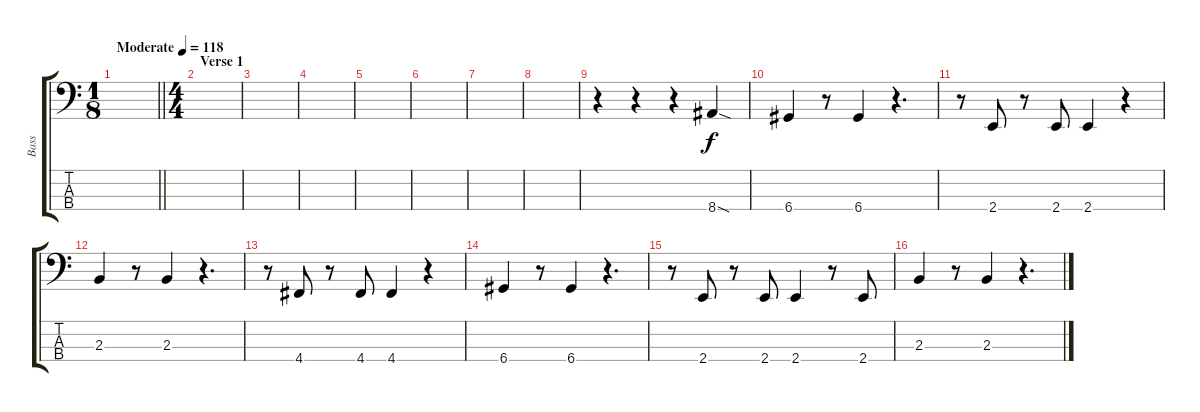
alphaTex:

\track ("Bass" "Bass") {instrument electricbassfinger}
\staff {score tabs}
\tuning (G2 D2 A1 D1) {hide}
\ts (1 8)
\tempo (118 "Moderate")
\clef f4
\barLineRight lightlight
\ks c
|
\ts (4 4)
\section ("" "Verse 1")
|
|
|
|
|
|
|
r.4 r.4 r.4 8.4{sod}.4 |
6.4.4 r.8 6.4.4 r.4{d} |
r.8 2.4.8 r.8 2.4.8 2.4.4 r.4 |
2.3.4 r.8 2.3.4 r.4{d} |
r.8 4.4.8 r.8 4.4.8 4.4.4 r.4 |
6.4.4 r.8 6.4.4 r.4{d} |
r.8 2.4.8 r.8 2.4.8 2.4.4 r.8 2.4.8 |
2.3.4 r.8 2.3.4 r.4{d}
